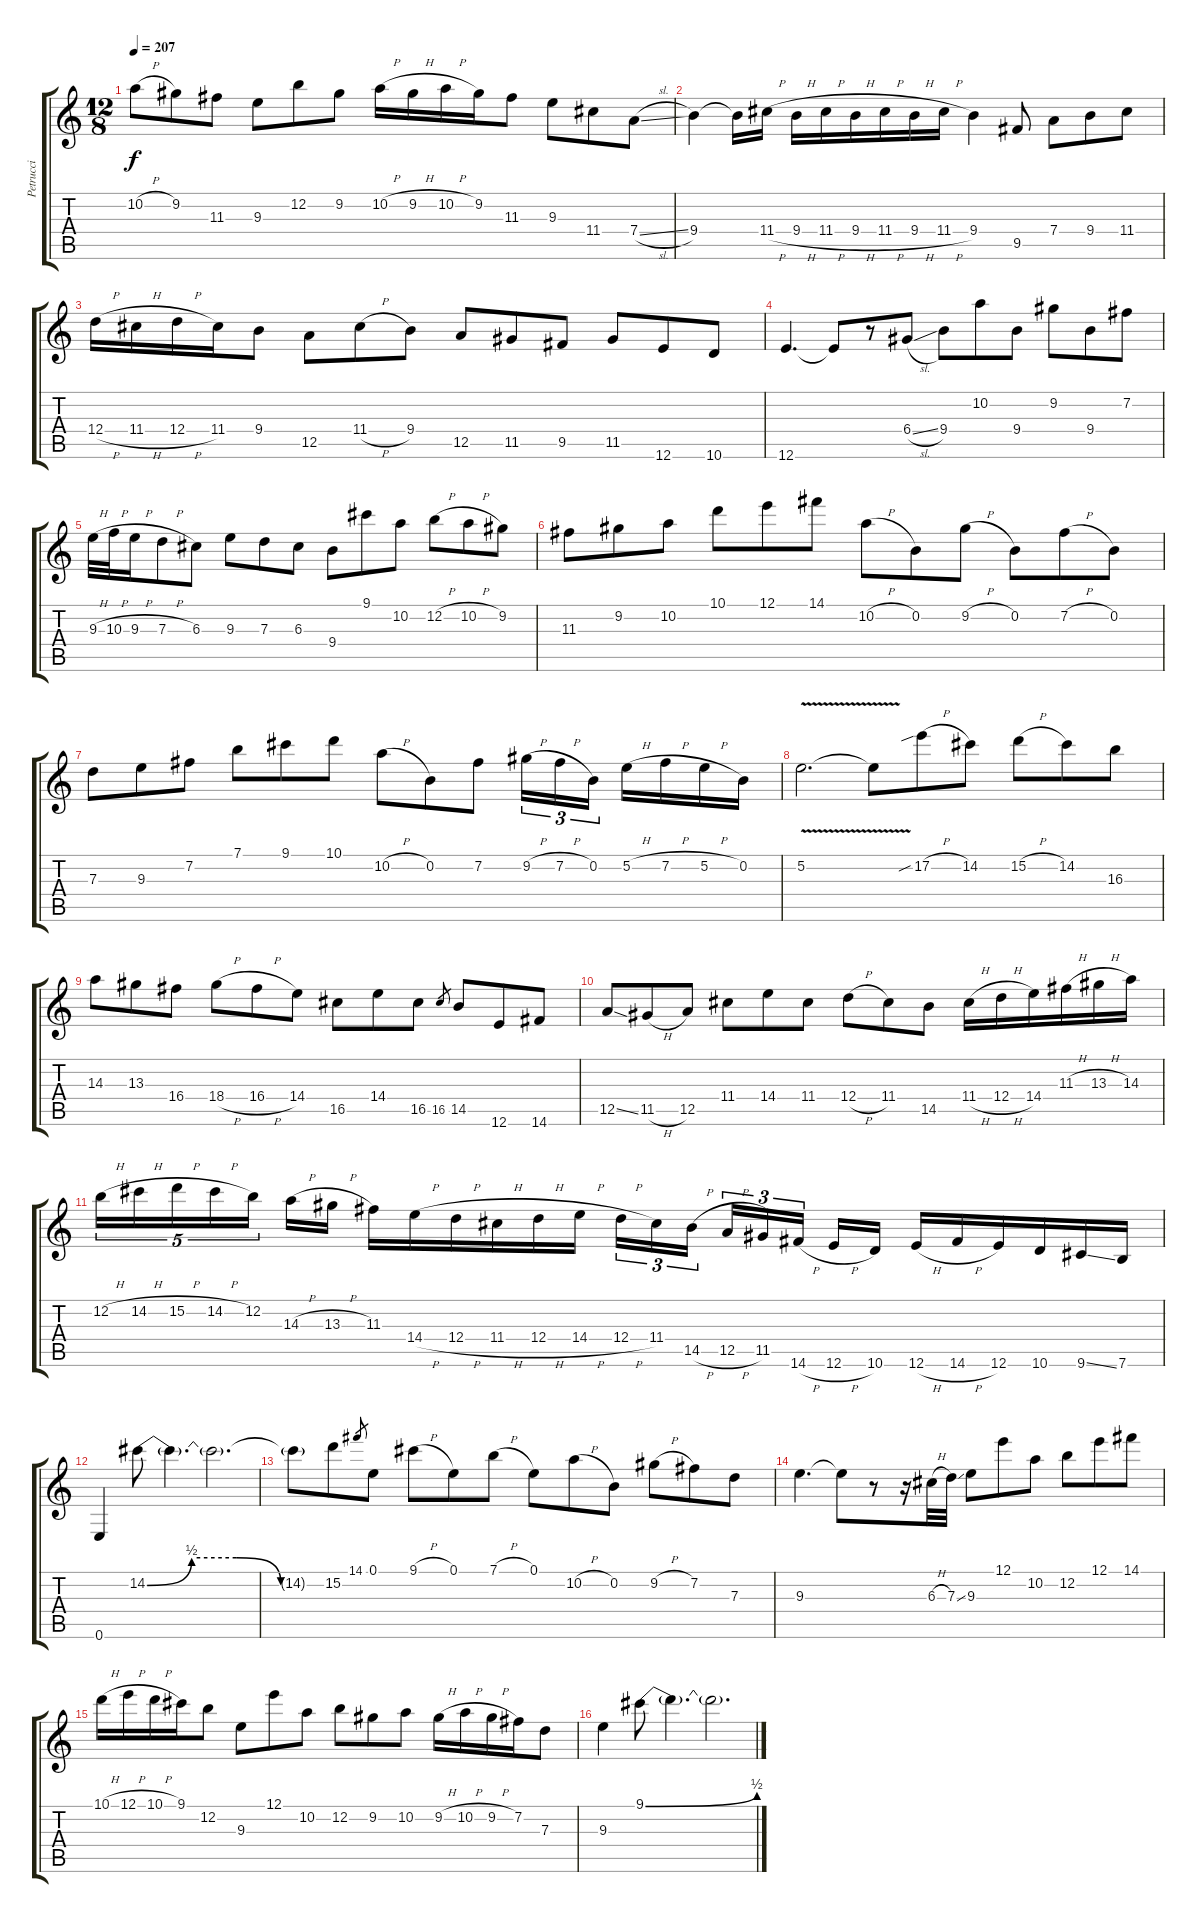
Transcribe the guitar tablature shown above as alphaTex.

\track ("Petrucci" "Petrucci") {instrument overdrivenguitar}
\staff {score tabs}
\tuning (E4 B3 G3 D3 A2 E2) {hide}
\ts (12 8)
\tempo 207
\clef g2
\ks c
10.2{h}.8{dy f} 9.2.8 11.3.8 9.3.8 12.2.8 9.2.8 10.2{h}.16 9.2{h}.16 10.2{h}.16 9.2.16 11.3.8 9.3.8 11.4.8 7.4{sl}.8 |
9.4.4 9.4{t}.16 11.4{h}.16 9.4{h}.16 11.4{h}.16 9.4{h}.16 11.4{h}.16 9.4{h}.16 11.4{h}.16 9.4.4 9.5.8 7.4.8 9.4.8 11.4.8 |
12.4{h}.16 11.4{h}.16 12.4{h}.16 11.4.16 9.4.8 12.5.8 11.4{h}.8 9.4.8 12.5.8 11.5.8 9.5.8 11.5.8 12.6.8 10.6.8 |
12.6.4{d} 12.6{t}.8 r.8 6.4{sl}.8 9.4.8 10.2.8 9.4.8 9.2.8 9.4.8 7.2.8 |
9.3{h}.32 10.3{h}.32 9.3{h}.16 7.3{h}.8 6.3.8 9.3.8 7.3.8 6.3.8 9.4.8 9.1.8 10.2.8 12.2{h}.8 10.2{h}.8 9.2.8 |
11.3.8 9.2.8 10.2.8 10.1.8 12.1.8 14.1.8 10.2{h}.8 0.2.8 9.2{h}.8 0.2.8 7.2{h}.8 0.2.8 |
7.3.8 9.3.8 7.2.8 7.1.8 9.1.8 10.1.8 10.2{h}.8 0.2.8 7.2.8 9.2{h}.16{tu (3 2)} 7.2{h}.16{tu (3 2)} 0.2.16{tu (3 2) beam splitsecondary} 5.2{h}.16 7.2{h}.16 5.2{h}.16 0.2.16 |
5.2{v}.2{d} 5.2{t}.8 17.2{sib h}.8 14.2.8 15.2{h}.8 14.2.8 16.3.8 |
14.3.8 13.3.8 16.4.8 18.4{h}.8 16.4{h}.8 14.4.8 16.5.8 14.4.8 16.5.8 16.5.8{gr} 14.5.8 12.6.8 14.6.8 |
12.5{ss}.8 11.5{h}.8 12.5.8 11.4.8 14.4.8 11.4.8 12.4{h}.8 11.4.8 14.5.8 11.4{h}.16 12.4{h}.16 14.4.16 11.3{h}.16 13.3{h}.16 14.3.16 |
12.2{h}.16{tu (5 4)} 14.2{h}.16{tu (5 4)} 15.2{h}.16{tu (5 4)} 14.2{h}.16{tu (5 4)} 12.2.16{tu (5 4) beam splitsecondary} 14.3{h}.16 13.3{h}.16 11.3.16 14.4{h}.16 12.4{h}.16 11.4{h}.16 12.4{h}.16 14.4{h}.16 12.4{h}.16{tu (3 2)} 11.4.16{tu (3 2)} 14.5{h}.16{tu (3 2) beam splitsecondary} 12.5{h}.16{tu (3 2)} 11.5.16{tu (3 2)} 14.6{h}.16{tu (3 2) beam splitsecondary} 12.6{h}.16 10.6.16 12.6{h}.16 14.6{h}.16 12.6.16 10.6.16 9.6{ss}.16 7.6.16 |
0.6.4 14.2{be (custom 0 0 15 2 30 2 45 0 60 0)}.8 14.2{t}.4{d} 14.2{t}.2{d} |
14.2{t}.8 15.2.8 14.1.8{gr} 0.1.8 9.1{h}.8 0.1.8 7.1{h}.8 0.1.8 10.2{h}.8 0.2.8 9.2{h}.8 7.2.8 7.3.8 |
9.3.4{d} 9.3{t}.8 r.8 r.16 6.3{h}.32 7.3{ss}.32 9.3.8 12.1.8 10.2.8 12.2.8 12.1.8 14.1.8 |
10.1{h}.16 12.1{h}.16 10.1{h}.16 9.1.16 12.2.8 9.3.8 12.1.8 10.2.8 12.2.8 9.2.8 10.2.8 9.2{h}.16 10.2{h}.16 9.2{h}.16 7.2.16 7.3.8 |
9.3.4 9.1{be (bend 0 0 60 2)}.8 9.1{t}.4{d} 9.1{t}.2{d}
